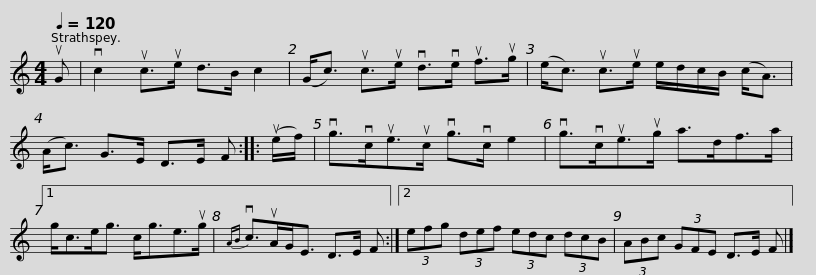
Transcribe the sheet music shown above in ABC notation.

X:1
L:1/8
Q:1/4=120
M:4/4
I:linebreak $
K:C
V:1 treble
V:1
 uG | vc2 uc>ue d>B c2 | (G<c) uc>ue vd>ve uf>ug | (e<c) uc>ue e/d/c/B/ (c<A) | (A<c) G>E D>E F :: %5
 (ue/f/) |$ vg>vcue>uc vg>vc e2 | vg>vcue>ug a>df>a |1 g<ce<g c<ge>ug |{AB} vc>uAG<E D>E F :|2$ %10
 (3efg (3def (3edc (3dcB | (3ABc (3GFE D>E F |] %12
